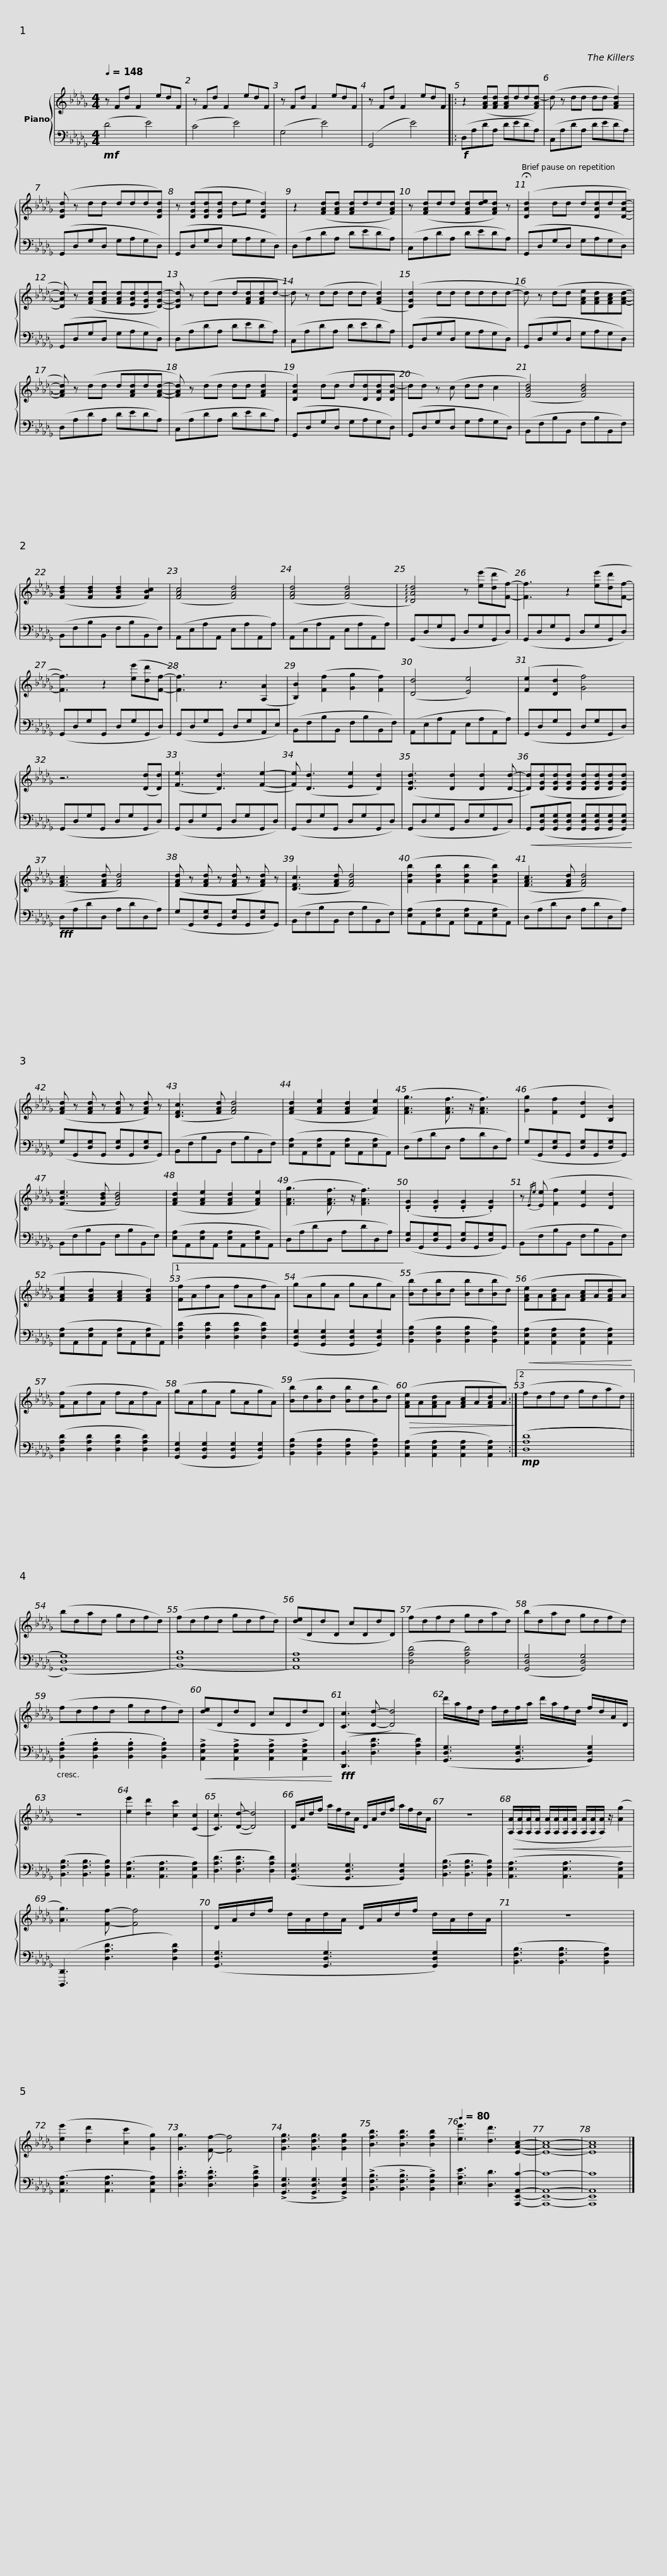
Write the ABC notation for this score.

X:1
%%score { 1 | 2 }
L:1/8
Q:1/4=148
M:4/4
I:linebreak $
K:Db
V:1 treble
V:2 bass
V:1
 z Fd F2 edF | z Fd F2 edF | z Fd F2 edF | z Fd F2 edF |: z2 ([FAd][FAd] [FAd]dd[FAd-]) |$ %5
[K:Db] (d z dd dd [FAd]2) | ([DGd] z dd ddd[DGd]) | z ([DGd][DGd][DGd] de [DGd]2) | z2 ([FAd][FAd] [FAd]dd[FAd]) | z ([FAd]dd [FAd][de][FAd]) z |$ %10
 (!fermata![DAd]2 dd d[DAd]d[DAd]- | [DAd]) z ([FAd][FAd] [FAd][EAd][DGd][DGd]-) | [DGd] z (dd d[FAd][FAd]d- | d) z (dd dd ([FAd]2) | ([DGd]2) dd dddd- |$ %15
 d) z (dd [FAe][FAd][FAc][FAd]- | [FAd]) z (dd d[FAd]d[FAd]- | [FAd]) z (dd dd [FAd]2 | [DAd]2) (dd d[Dd][DAd][DAd-] | dd) z (c dd c2 |$ %20
 ([FBd]4) [FBd]4) | ([FBd]2 [FBd]2 [FBd]2 [FBc]2) | ([FAc]4 [FAd]4) | ([FAd]4 ([FAd]4) | !arpeggio![DAd]4) z ([ee'][dd'][Ff]-) |$ %25
 [Ff]3 z2 ([ee'][dd'][Ff]- | [Ff]3) z2 ([ee'][dd'][Ff]- | [Ff]3) z3 ([A,A]2 | [B,B]2) ([Ff]2 [Gg]2 [Ff]2) | ([Dd]4 [Ee]4) |$ %30
 ([Fe]2 [Dd]2 [Gf]4) | z6 ([Dd][Dd]) | ([Fe]3 [Dd]3) ([Fe]2- | [Fe]) ([Dd]3 [Ee]2 [Dd]2) | ([DGd]3 [Dd]2 [Dd]2 [Dd]- |$ %35
 [Dd])([DGd][DGd][DGd] [DGd][DGd][DGd][DGd]) | ([FAc]3 [FAd] [FAd]4) | ([FAd] z [FAd] z [FAd] z [FAd]) z | ([DFc]3 [FAd] [FAd]4) | ([Adb]2 [Adb]2 [Adb]2 [Adb]2) |$ %40
 ([FAc]3 [FAd] [FAd]4) | ([FAd] z [FAd] z [FAd] z [FAd]) z | ([DFc]3 [FAd] [FAd]4) | ([FAd]2 [FAe]2 [FAd]2 [FAe]2) | ([FAg]3 [FAf]3/2 z/ [FAf]3) |$ %45
 ([Gg]2 [Ff]2 [Dd]2 [B,B]2) | ([FBe]3 [FBd] [FBd]4) | ([FAd]2 [FAe]2 [FAd]2 [FAe]2) | ([FAg]3 [FAf]3/2 z/ [FAf]3) | (.[DG]2 .[DG]2 .[DG]2 .[DG]2) |$ %50
 z{/Ee} ([Ee] [Ff]2 [Ee]2 [Dd]2 | [FAe]2 [FAd]2 [FAc]2 [FAd]2) |1 ([Ff]AfA fAfA) | (gAgA gAgA) | ([Bb]d[Bb]d [Bb]d[Bb]d) |$ %55
 ([FAe]A[FAd]A [FAc]A[FAd]A) | ([Ff]AfA fAfA) | (gAgA gAgA) | ([Bb]d[Bb]d [Bb]d[Bb]d) |!>(! ([FAe]A[FAd]A [FAc]A[FAd]A)!>)! :|2$ %60
 (fdfd gdad) || (bdad gdfd) | (fdfd gdfd) | ([de]DdD cDdD) | (fdfd gdad) |$ %65
 (bdad gdfd) | (fdfd gdfd) | ([de]DdD cDdD) | ([Cc]3 [Dd]- [Dd]4) |$ d'/a/f/d/ f/d/f/a/ d'/a/f/d/ f/d/A/D/ | %70
 z8 | [ee']2 [dd']2 [cc']2 ([Cc]2 | [Cc]3) ([Dd]- [Dd]4) |$ D/A/d/f/ a/f/d/A/ D/A/d/f/ a/f/d/A/ | z8 | %75
!<(! ([A,A]/[A,A]/[A,A]/[A,A]/ [A,A]/[A,A]/[A,A]/[A,A]/ [A,A]/[A,A]/[A,A]/) z/ ([Ag]2!<)! | [Ag]3) [Ff]- [Ff]4 |$ D/A/d/f/ d/A/d/A/ D/A/d/f/ d/A/d/A/ | z8 | ([ee']2 [dd']2 [cc']2 [Gg]2) | %80
 [Gg]3 [Ff]- [Ff]4 | [Gdg]3 [Gdg]3 [Gdg]2 | [Bfb]3 [Bfb]3 [Bfb]2 |[Q:1/4=80] [ee']3 [dd']3 [EAc]2- |$ [EAc]8- | %85
 [EAc]8 |] %86
V:2
!mf! (D4 E4) | (C4 E4) | (G,4 E4) | (G,,4 E4) |:!f! (D,A,DA, DEDA,) |$ %5
[K:Db] (C,A,DA, DEDA,) | (G,,D,G,D, G,A,G,D,) | (G,,D,G,D, G,A,G,D,) | (D,A,DA, DEDA,) | (C,A,DA, DEDA,) |$ %10
 (G,,D,G,D, G,A,G,D,) | (G,,D,G,D, G,A,G,D,) | (D,A,DA, DEDA,) | (C,A,DA, DEDA,) | (G,,D,G,D, G,A,G,D,) |$ %15
 (G,,D,G,D, G,A,G,D,) | (D,A,DA, DEDA,) | (C,A,DA, DEDA,) | (G,,D,G,D, G,A,G,D,) | (G,,D,G,D, G,A,G,D,) |$ %20
 (B,,F,B,B,, F,B,B,,F,) | (B,,F,B,B,, F,B,B,,F,) | (A,,E,A,A,, E,A,A,,A,) | (A,,E,A,A,, E,A,A,,A,) | (G,,D,G,G,, D,G,G,,D,) |$ %25
 (G,,D,G,G,, D,G,G,,D,) | (G,,D,G,G,, D,G,G,,D,) | (G,,D,G,G,, D,G,A,,E,) | (B,,F,B,B,, F,B,B,,F,) | (A,,E,A,A,, E,A,A,,A,) |$ %30
 (G,,D,G,G,, D,G,G,,D,) | (G,,D,G,G,, D,G,G,,D,) | (G,,D,G,G,, D,G,G,,D,) | (G,,D,G,G,, D,G,G,,D,) | (G,,D,G,G,, D,G,G,,D,) |$ %35
!<(! G,,([G,,D,G,][G,,D,G,][G,,D,G,] [G,,D,G,][G,,D,G,][G,,D,G,][G,,D,G,])!<)! |!fff! (D,A,DD, A,DD,A,) | (G,G,,[D,G,]G,, [D,G,]G,,[D,G,]G,,) | (B,,F,B,B,, F,B,B,,F,) | ([E,A,]A,,[E,A,]A,, [E,A,]A,,[E,A,]A,,) |$ %40
 (D,A,DD, A,DD,A,) | (G,G,,[D,G,]G,, [D,G,]G,,[D,G,]G,,) | (B,,F,B,B,, F,B,B,,F,) | ([E,A,]A,,[E,A,]A,, [E,A,]A,,[E,A,]A,,) | (D,A,DD, A,DD,A,) |$ %45
 (G,G,,[D,G,]G,, [D,G,]G,,[D,G,]G,,) | (B,,F,B,B,, F,B,B,,F,) | ([E,A,]A,,[E,A,]A,, [E,A,]A,,[E,A,]A,,) | (D,A,DD, A,DD,A,) | ([D,G,]G,,[D,G,]G,, [D,G,]G,,[D,G,]G,,) |$ %50
 (B,,F,B,B,, F,B,B,,F,) | ([E,A,]A,,[E,A,]A,, [E,A,]A,,[E,A,]A,,) |1 ([D,A,D]2 [D,A,D]2 [D,A,D]2 [D,A,D]2) | ([G,,D,G,]2 [G,,D,G,]2 [G,,D,G,]2 [G,,D,G,]2) | ([B,,F,B,]2 [B,,F,B,]2 [B,,F,B,]2 [B,,F,B,]2) |$ %55
!<(! ([A,,E,A,]2 [A,,E,A,]2 [A,,E,A,]2 [A,,E,A,]2)!<)! | ([D,A,D]2 [D,A,D]2 [D,A,D]2 [D,A,D]2) | ([G,,D,G,]2 [G,,D,G,]2 [G,,D,G,]2 [G,,D,G,]2) | ([B,,F,B,]2 [B,,F,B,]2 [B,,F,B,]2 [B,,F,B,]2) | ([A,,E,A,]2 [A,,E,A,]2 [A,,E,A,]2 [A,,E,A,]2) :|2$ %60
!mp! ((([D,A,D]8 || ([G,,D,G,]8))) | ([B,,F,B,]8) | [A,,E,A,]8) | ([D,A,D]4 [D,A,D]4) |$ %65
 ([G,,D,G,]4 [G,,D,G,]4) | (.[B,,F,B,]2 .[B,,F,B,]2 .[B,,F,B,]2 .[B,,F,B,]2) |!<(! !>![A,,E,A,]2 !>![A,,E,A,]2 !>![A,,E,A,]2 !>![A,,E,A,]2!<)! |!fff! ([D,,D,]3 [D,A,D]3 [D,A,D]2) |$ ([G,,D,G,]3 [G,,D,G,]3 [G,,D,G,]2) | %70
 ([B,,F,B,]3 [B,,F,B,]3 [B,,F,B,]2) | ([A,,E,A,]3 [A,,E,A,]3 [A,,E,A,]2) | ([D,A,D]3 [D,A,D]3 [D,A,D]2) |$ ([G,,D,G,]3 [G,,D,G,]3 [G,,D,G,]2) | ([B,,F,B,]3 [B,,F,B,]3 [B,,F,B,]2) | %75
 ([A,,E,A,]3 [A,,E,A,]3 [A,,E,A,]2) | ([D,,,D,,]3 [D,A,D]3 [D,A,D]2) |$ ([G,,D,G,]3 [G,,D,G,]3 [G,,D,G,]2) | ([B,,F,B,]3 [B,,F,B,]3 [B,,F,B,]2) | ([A,,E,A,]3 [A,,E,A,]3 [A,,E,A,]2) | %80
 .[D,A,D]3 .[D,A,D]3 !>![D,A,D]2 | (!>![G,,D,G,]3 !>![G,,D,G,]3 !>![G,,D,G,]2) | (!>![B,,F,B,]3 !>![B,,F,B,]3 !>![B,,F,B,]2) | [E,A,E]3 [D,D]3 [A,,,E,,A,,C]2- |$ [A,,,E,,A,,C]8- | %85
 [A,,,E,,A,,C]8 |] %86
